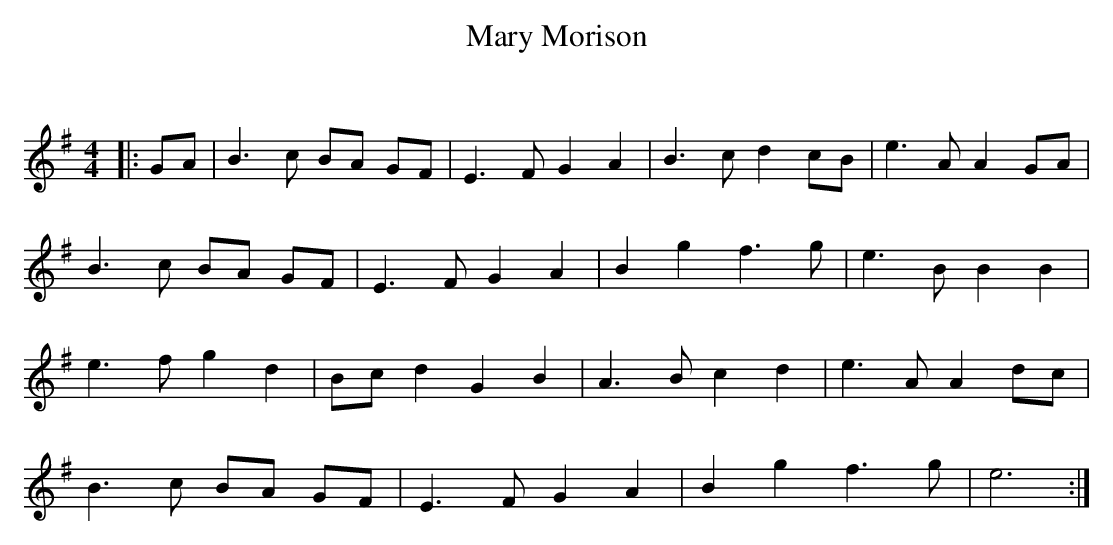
X:1
T: Mary Morison
C:
Q: 128
K:G
M:4/4
L:1/16
|:G2A2|B6 c2 B2A2 G2F2|E6 F2 G4 A4|B6 c2 d4 c2B2|e6 A2 A4 G2A2|
B6 c2 B2A2 G2F2|E6 F2 G4 A4|B4 g4 f6 g2|e6 B2 B4 B4|
e6 f2 g4 d4|B2c2 d4 G4 B4|A6 B2 c4 d4|e6 A2 A4 d2c2|
B6 c2 B2A2 G2F2|E6 F2 G4 A4|B4 g4 f6 g2|e12:|
